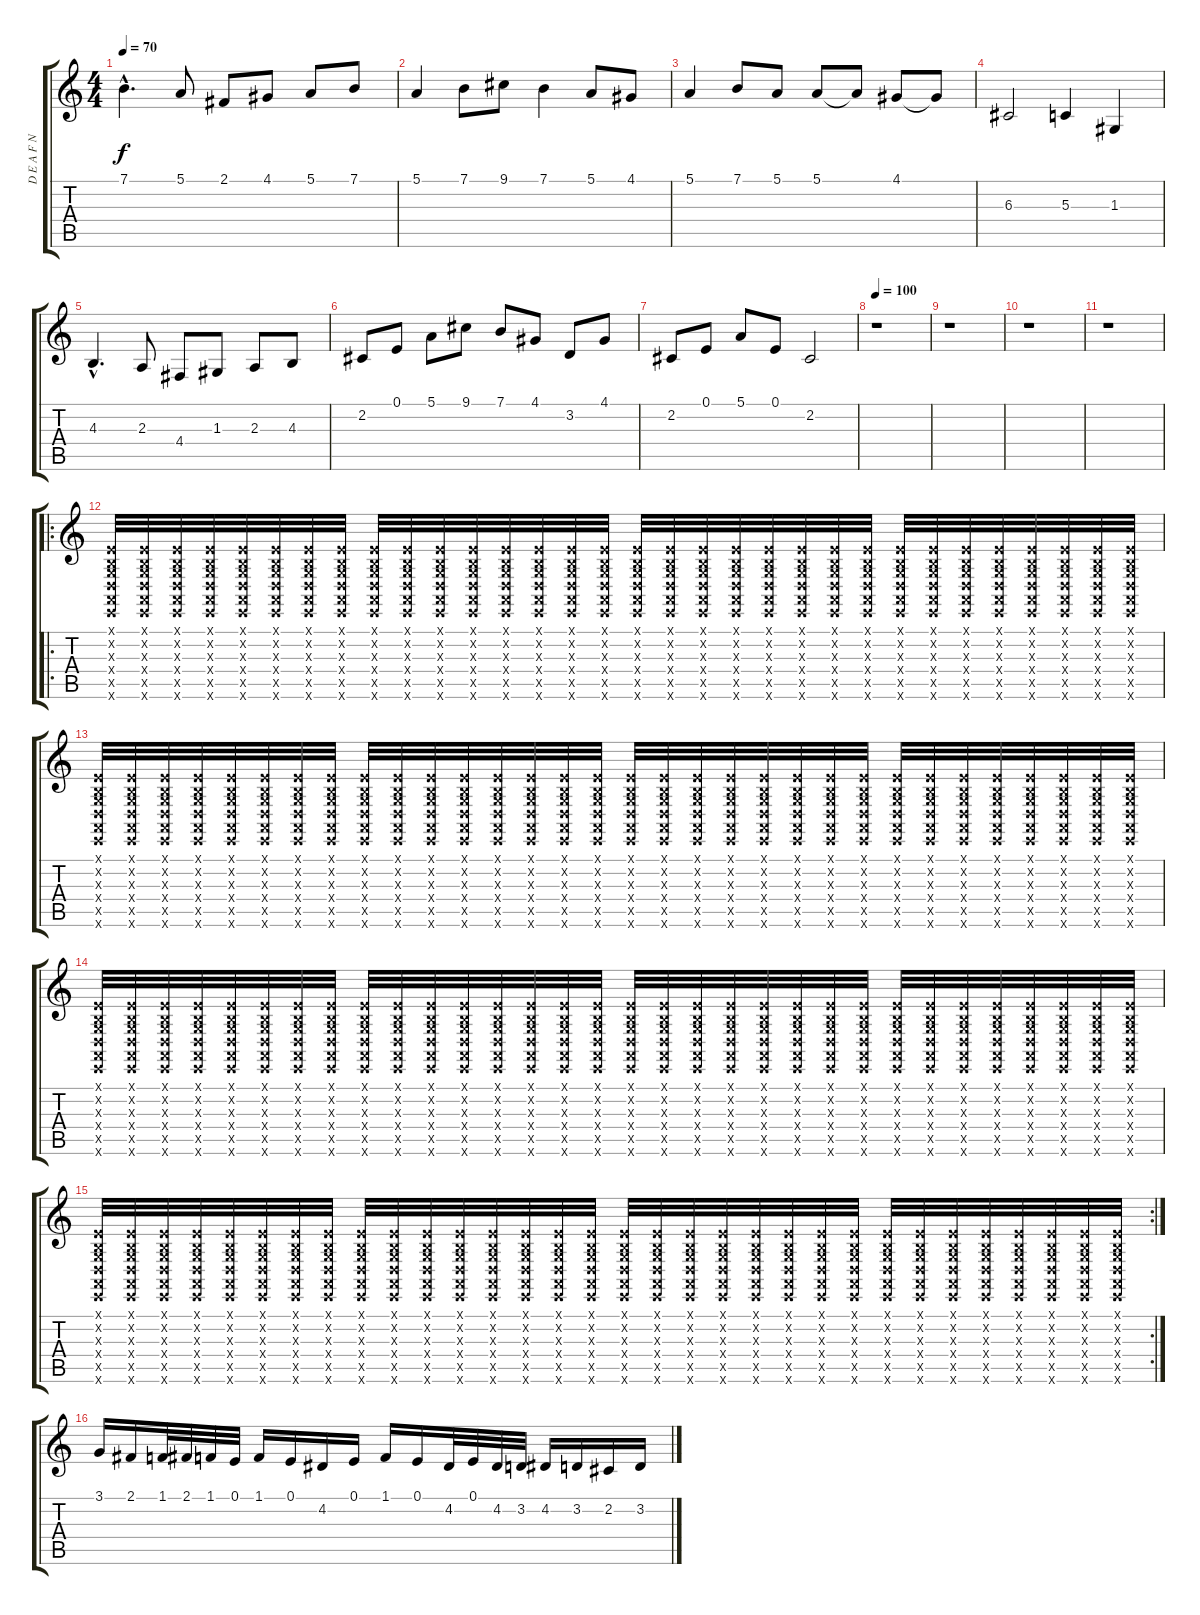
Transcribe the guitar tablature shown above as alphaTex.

\track ("D E A F N E S S" "D E A F N ") {instrument percussiveorgan}
\staff {score tabs}
\tuning (E4 B3 G3 D3 A2 E2) {hide}
\ts (4 4)
\tempo 70
\clef g2
\ks c
7.1{hac}.4{d dy f} 5.1.8 2.1.8 4.1.8 5.1.8 7.1.8 |
5.1.4 7.1.8 9.1.8 7.1.4 5.1.8 4.1.8 |
5.1.4 7.1.8 5.1.8 5.1.8 5.1{t}.8 4.1.8 4.1{t}.8 |
6.3.2 5.3.4 1.3.4 |
4.3{hac}.4{d} 2.3.8 4.4.8 1.3.8 2.3.8 4.3.8 |
2.2.8 0.1.8 5.1.8 9.1.8 7.1.8 4.1.8 3.2.8 4.1.8 |
2.2.8 0.1.8 5.1.8 0.1.8 2.2.2 |
\tempo 100
r.1 |
r.1 |
r.1 |
r.1 |
\ro
(0.1{x} 0.2{x} 0.3{x} 0.4{x} 0.5{x} 0.6{x}).32 (0.1{x} 0.2{x} 0.3{x} 0.4{x} 0.5{x} 0.6{x}).32 (0.1{x} 0.2{x} 0.3{x} 0.4{x} 0.5{x} 0.6{x}).32 (0.1{x} 0.2{x} 0.3{x} 0.4{x} 0.5{x} 0.6{x}).32 (0.1{x} 0.2{x} 0.3{x} 0.4{x} 0.5{x} 0.6{x}).32 (0.1{x} 0.2{x} 0.3{x} 0.4{x} 0.5{x} 0.6{x}).32 (0.1{x} 0.2{x} 0.3{x} 0.4{x} 0.5{x} 0.6{x}).32 (0.1{x} 0.2{x} 0.3{x} 0.4{x} 0.5{x} 0.6{x}).32 (0.1{x} 0.2{x} 0.3{x} 0.4{x} 0.5{x} 0.6{x}).32 (0.1{x} 0.2{x} 0.3{x} 0.4{x} 0.5{x} 0.6{x}).32 (0.1{x} 0.2{x} 0.3{x} 0.4{x} 0.5{x} 0.6{x}).32 (0.1{x} 0.2{x} 0.3{x} 0.4{x} 0.5{x} 0.6{x}).32 (0.1{x} 0.2{x} 0.3{x} 0.4{x} 0.5{x} 0.6{x}).32 (0.1{x} 0.2{x} 0.3{x} 0.4{x} 0.5{x} 0.6{x}).32 (0.1{x} 0.2{x} 0.3{x} 0.4{x} 0.5{x} 0.6{x}).32 (0.1{x} 0.2{x} 0.3{x} 0.4{x} 0.5{x} 0.6{x}).32 (0.1{x} 0.2{x} 0.3{x} 0.4{x} 0.5{x} 0.6{x}).32 (0.1{x} 0.2{x} 0.3{x} 0.4{x} 0.5{x} 0.6{x}).32 (0.1{x} 0.2{x} 0.3{x} 0.4{x} 0.5{x} 0.6{x}).32 (0.1{x} 0.2{x} 0.3{x} 0.4{x} 0.5{x} 0.6{x}).32 (0.1{x} 0.2{x} 0.3{x} 0.4{x} 0.5{x} 0.6{x}).32 (0.1{x} 0.2{x} 0.3{x} 0.4{x} 0.5{x} 0.6{x}).32 (0.1{x} 0.2{x} 0.3{x} 0.4{x} 0.5{x} 0.6{x}).32 (0.1{x} 0.2{x} 0.3{x} 0.4{x} 0.5{x} 0.6{x}).32 (0.1{x} 0.2{x} 0.3{x} 0.4{x} 0.5{x} 0.6{x}).32 (0.1{x} 0.2{x} 0.3{x} 0.4{x} 0.5{x} 0.6{x}).32 (0.1{x} 0.2{x} 0.3{x} 0.4{x} 0.5{x} 0.6{x}).32 (0.1{x} 0.2{x} 0.3{x} 0.4{x} 0.5{x} 0.6{x}).32 (0.1{x} 0.2{x} 0.3{x} 0.4{x} 0.5{x} 0.6{x}).32 (0.1{x} 0.2{x} 0.3{x} 0.4{x} 0.5{x} 0.6{x}).32 (0.1{x} 0.2{x} 0.3{x} 0.4{x} 0.5{x} 0.6{x}).32 (0.1{x} 0.2{x} 0.3{x} 0.4{x} 0.5{x} 0.6{x}).32 |
(0.1{x} 0.2{x} 0.3{x} 0.4{x} 0.5{x} 0.6{x}).32 (0.1{x} 0.2{x} 0.3{x} 0.4{x} 0.5{x} 0.6{x}).32 (0.1{x} 0.2{x} 0.3{x} 0.4{x} 0.5{x} 0.6{x}).32 (0.1{x} 0.2{x} 0.3{x} 0.4{x} 0.5{x} 0.6{x}).32 (0.1{x} 0.2{x} 0.3{x} 0.4{x} 0.5{x} 0.6{x}).32 (0.1{x} 0.2{x} 0.3{x} 0.4{x} 0.5{x} 0.6{x}).32 (0.1{x} 0.2{x} 0.3{x} 0.4{x} 0.5{x} 0.6{x}).32 (0.1{x} 0.2{x} 0.3{x} 0.4{x} 0.5{x} 0.6{x}).32 (0.1{x} 0.2{x} 0.3{x} 0.4{x} 0.5{x} 0.6{x}).32 (0.1{x} 0.2{x} 0.3{x} 0.4{x} 0.5{x} 0.6{x}).32 (0.1{x} 0.2{x} 0.3{x} 0.4{x} 0.5{x} 0.6{x}).32 (0.1{x} 0.2{x} 0.3{x} 0.4{x} 0.5{x} 0.6{x}).32 (0.1{x} 0.2{x} 0.3{x} 0.4{x} 0.5{x} 0.6{x}).32 (0.1{x} 0.2{x} 0.3{x} 0.4{x} 0.5{x} 0.6{x}).32 (0.1{x} 0.2{x} 0.3{x} 0.4{x} 0.5{x} 0.6{x}).32 (0.1{x} 0.2{x} 0.3{x} 0.4{x} 0.5{x} 0.6{x}).32 (0.1{x} 0.2{x} 0.3{x} 0.4{x} 0.5{x} 0.6{x}).32 (0.1{x} 0.2{x} 0.3{x} 0.4{x} 0.5{x} 0.6{x}).32 (0.1{x} 0.2{x} 0.3{x} 0.4{x} 0.5{x} 0.6{x}).32 (0.1{x} 0.2{x} 0.3{x} 0.4{x} 0.5{x} 0.6{x}).32 (0.1{x} 0.2{x} 0.3{x} 0.4{x} 0.5{x} 0.6{x}).32 (0.1{x} 0.2{x} 0.3{x} 0.4{x} 0.5{x} 0.6{x}).32 (0.1{x} 0.2{x} 0.3{x} 0.4{x} 0.5{x} 0.6{x}).32 (0.1{x} 0.2{x} 0.3{x} 0.4{x} 0.5{x} 0.6{x}).32 (0.1{x} 0.2{x} 0.3{x} 0.4{x} 0.5{x} 0.6{x}).32 (0.1{x} 0.2{x} 0.3{x} 0.4{x} 0.5{x} 0.6{x}).32 (0.1{x} 0.2{x} 0.3{x} 0.4{x} 0.5{x} 0.6{x}).32 (0.1{x} 0.2{x} 0.3{x} 0.4{x} 0.5{x} 0.6{x}).32 (0.1{x} 0.2{x} 0.3{x} 0.4{x} 0.5{x} 0.6{x}).32 (0.1{x} 0.2{x} 0.3{x} 0.4{x} 0.5{x} 0.6{x}).32 (0.1{x} 0.2{x} 0.3{x} 0.4{x} 0.5{x} 0.6{x}).32 (0.1{x} 0.2{x} 0.3{x} 0.4{x} 0.5{x} 0.6{x}).32 |
(0.1{x} 0.2{x} 0.3{x} 0.4{x} 0.5{x} 0.6{x}).32 (0.1{x} 0.2{x} 0.3{x} 0.4{x} 0.5{x} 0.6{x}).32 (0.1{x} 0.2{x} 0.3{x} 0.4{x} 0.5{x} 0.6{x}).32 (0.1{x} 0.2{x} 0.3{x} 0.4{x} 0.5{x} 0.6{x}).32 (0.1{x} 0.2{x} 0.3{x} 0.4{x} 0.5{x} 0.6{x}).32 (0.1{x} 0.2{x} 0.3{x} 0.4{x} 0.5{x} 0.6{x}).32 (0.1{x} 0.2{x} 0.3{x} 0.4{x} 0.5{x} 0.6{x}).32 (0.1{x} 0.2{x} 0.3{x} 0.4{x} 0.5{x} 0.6{x}).32 (0.1{x} 0.2{x} 0.3{x} 0.4{x} 0.5{x} 0.6{x}).32 (0.1{x} 0.2{x} 0.3{x} 0.4{x} 0.5{x} 0.6{x}).32 (0.1{x} 0.2{x} 0.3{x} 0.4{x} 0.5{x} 0.6{x}).32 (0.1{x} 0.2{x} 0.3{x} 0.4{x} 0.5{x} 0.6{x}).32 (0.1{x} 0.2{x} 0.3{x} 0.4{x} 0.5{x} 0.6{x}).32 (0.1{x} 0.2{x} 0.3{x} 0.4{x} 0.5{x} 0.6{x}).32 (0.1{x} 0.2{x} 0.3{x} 0.4{x} 0.5{x} 0.6{x}).32 (0.1{x} 0.2{x} 0.3{x} 0.4{x} 0.5{x} 0.6{x}).32 (0.1{x} 0.2{x} 0.3{x} 0.4{x} 0.5{x} 0.6{x}).32 (0.1{x} 0.2{x} 0.3{x} 0.4{x} 0.5{x} 0.6{x}).32 (0.1{x} 0.2{x} 0.3{x} 0.4{x} 0.5{x} 0.6{x}).32 (0.1{x} 0.2{x} 0.3{x} 0.4{x} 0.5{x} 0.6{x}).32 (0.1{x} 0.2{x} 0.3{x} 0.4{x} 0.5{x} 0.6{x}).32 (0.1{x} 0.2{x} 0.3{x} 0.4{x} 0.5{x} 0.6{x}).32 (0.1{x} 0.2{x} 0.3{x} 0.4{x} 0.5{x} 0.6{x}).32 (0.1{x} 0.2{x} 0.3{x} 0.4{x} 0.5{x} 0.6{x}).32 (0.1{x} 0.2{x} 0.3{x} 0.4{x} 0.5{x} 0.6{x}).32 (0.1{x} 0.2{x} 0.3{x} 0.4{x} 0.5{x} 0.6{x}).32 (0.1{x} 0.2{x} 0.3{x} 0.4{x} 0.5{x} 0.6{x}).32 (0.1{x} 0.2{x} 0.3{x} 0.4{x} 0.5{x} 0.6{x}).32 (0.1{x} 0.2{x} 0.3{x} 0.4{x} 0.5{x} 0.6{x}).32 (0.1{x} 0.2{x} 0.3{x} 0.4{x} 0.5{x} 0.6{x}).32 (0.1{x} 0.2{x} 0.3{x} 0.4{x} 0.5{x} 0.6{x}).32 (0.1{x} 0.2{x} 0.3{x} 0.4{x} 0.5{x} 0.6{x}).32 |
\rc 2
(0.1{x} 0.2{x} 0.3{x} 0.4{x} 0.5{x} 0.6{x}).32 (0.1{x} 0.2{x} 0.3{x} 0.4{x} 0.5{x} 0.6{x}).32 (0.1{x} 0.2{x} 0.3{x} 0.4{x} 0.5{x} 0.6{x}).32 (0.1{x} 0.2{x} 0.3{x} 0.4{x} 0.5{x} 0.6{x}).32 (0.1{x} 0.2{x} 0.3{x} 0.4{x} 0.5{x} 0.6{x}).32 (0.1{x} 0.2{x} 0.3{x} 0.4{x} 0.5{x} 0.6{x}).32 (0.1{x} 0.2{x} 0.3{x} 0.4{x} 0.5{x} 0.6{x}).32 (0.1{x} 0.2{x} 0.3{x} 0.4{x} 0.5{x} 0.6{x}).32 (0.1{x} 0.2{x} 0.3{x} 0.4{x} 0.5{x} 0.6{x}).32 (0.1{x} 0.2{x} 0.3{x} 0.4{x} 0.5{x} 0.6{x}).32 (0.1{x} 0.2{x} 0.3{x} 0.4{x} 0.5{x} 0.6{x}).32 (0.1{x} 0.2{x} 0.3{x} 0.4{x} 0.5{x} 0.6{x}).32 (0.1{x} 0.2{x} 0.3{x} 0.4{x} 0.5{x} 0.6{x}).32 (0.1{x} 0.2{x} 0.3{x} 0.4{x} 0.5{x} 0.6{x}).32 (0.1{x} 0.2{x} 0.3{x} 0.4{x} 0.5{x} 0.6{x}).32 (0.1{x} 0.2{x} 0.3{x} 0.4{x} 0.5{x} 0.6{x}).32 (0.1{x} 0.2{x} 0.3{x} 0.4{x} 0.5{x} 0.6{x}).32 (0.1{x} 0.2{x} 0.3{x} 0.4{x} 0.5{x} 0.6{x}).32 (0.1{x} 0.2{x} 0.3{x} 0.4{x} 0.5{x} 0.6{x}).32 (0.1{x} 0.2{x} 0.3{x} 0.4{x} 0.5{x} 0.6{x}).32 (0.1{x} 0.2{x} 0.3{x} 0.4{x} 0.5{x} 0.6{x}).32 (0.1{x} 0.2{x} 0.3{x} 0.4{x} 0.5{x} 0.6{x}).32 (0.1{x} 0.2{x} 0.3{x} 0.4{x} 0.5{x} 0.6{x}).32 (0.1{x} 0.2{x} 0.3{x} 0.4{x} 0.5{x} 0.6{x}).32 (0.1{x} 0.2{x} 0.3{x} 0.4{x} 0.5{x} 0.6{x}).32 (0.1{x} 0.2{x} 0.3{x} 0.4{x} 0.5{x} 0.6{x}).32 (0.1{x} 0.2{x} 0.3{x} 0.4{x} 0.5{x} 0.6{x}).32 (0.1{x} 0.2{x} 0.3{x} 0.4{x} 0.5{x} 0.6{x}).32 (0.1{x} 0.2{x} 0.3{x} 0.4{x} 0.5{x} 0.6{x}).32 (0.1{x} 0.2{x} 0.3{x} 0.4{x} 0.5{x} 0.6{x}).32 (0.1{x} 0.2{x} 0.3{x} 0.4{x} 0.5{x} 0.6{x}).32 (0.1{x} 0.2{x} 0.3{x} 0.4{x} 0.5{x} 0.6{x}).32 |
3.1.16 2.1.16 1.1.32 2.1.32 1.1.32 0.1.32 1.1.16 0.1.16 4.2.16 0.1.16 1.1.16 0.1.16 4.2.32 0.1.32 4.2.32 3.2.32 4.2.16 3.2.16 2.2.16 3.2.16
